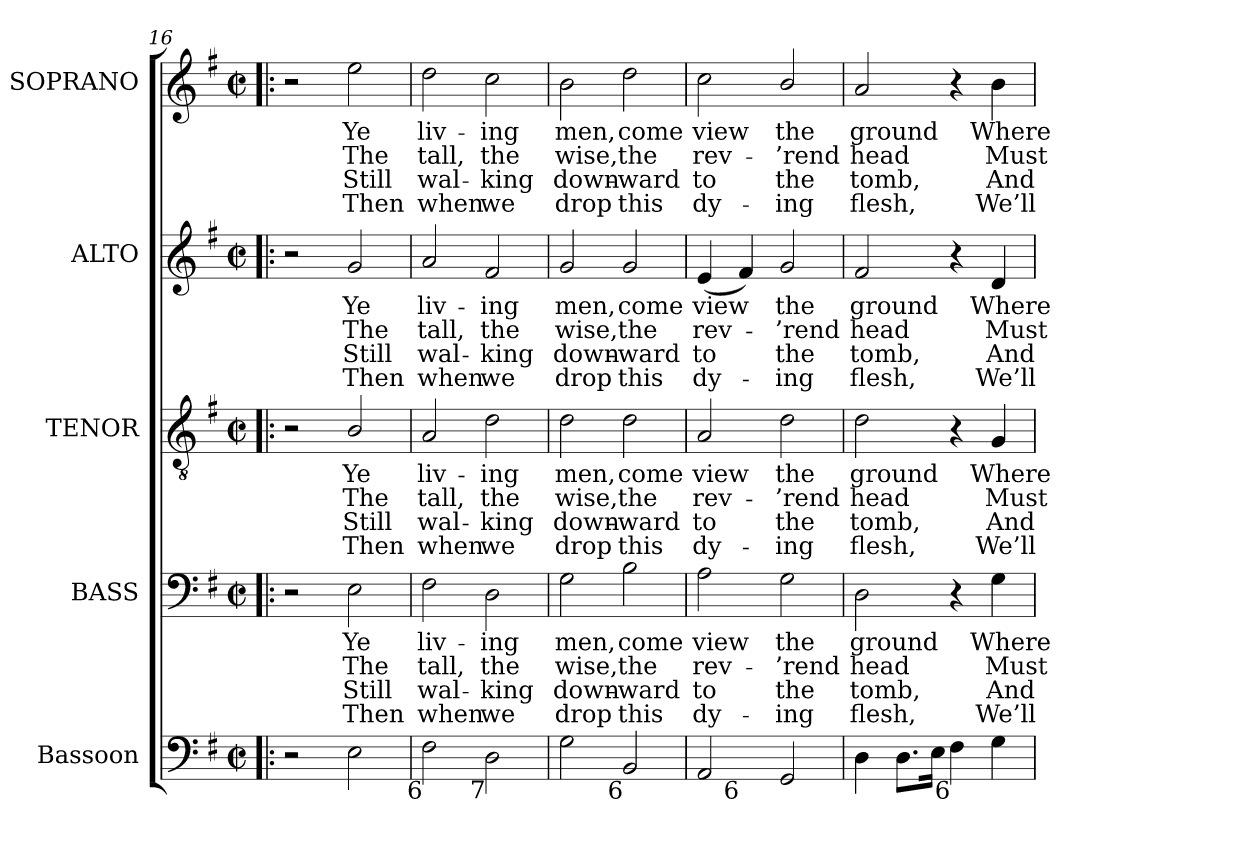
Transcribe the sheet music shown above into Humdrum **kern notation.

**kern	**kern	**text	**text	**text	**text	**kern	**text	**text	**text	**text	**kern	**text	**text	**text	**text	**kern	**text	**text	**text	**text
*part5	*part4	*part4	*part4	*part4	*part4	*part3	*part3	*part3	*part3	*part3	*part2	*part2	*part2	*part2	*part2	*part1	*part1	*part1	*part1	*part1
*staff5	*staff4	*staff4	*staff4	*staff4	*staff4	*staff3	*staff3	*staff3	*staff3	*staff3	*staff2	*staff2	*staff2	*staff2	*staff2	*staff1	*staff1	*staff1	*staff1	*staff1
*I"Bassoon	*I"BASS	*	*	*	*	*I"TENOR	*	*	*	*	*I"ALTO	*	*	*	*	*I"SOPRANO	*	*	*	*
*I'Bsn.	*I'B.	*	*	*	*	*I'T.	*	*	*	*	*I'A.	*	*	*	*	*I'S.	*	*	*	*
!!LO:PB:g=z
*clefF4	*clefF4	*	*	*	*	*clefGv2	*	*	*	*	*clefG2	*	*	*	*	*clefG2	*	*	*	*
*	*	*	*	*	*	*ITrd7c12	*	*	*	*	*	*	*	*	*	*	*	*	*	*
*k[f#]	*k[f#]	*	*	*	*	*k[f#]	*	*	*	*	*k[f#]	*	*	*	*	*k[f#]	*	*	*	*
*e:	*e:	*	*	*	*	*e:	*	*	*	*	*e:	*	*	*	*	*e:	*	*	*	*
*M2/2	*M2/2	*	*	*	*	*M2/2	*	*	*	*	*M2/2	*	*	*	*	*M2/2	*	*	*	*
*met(c|)	*met(c|)	*	*	*	*	*met(c|)	*	*	*	*	*met(c|)	*	*	*	*	*met(c|)	*	*	*	*
=16!|:	=16!|:	=16!|:	=16!|:	=16!|:	=16!|:	=16!|:	=16!|:	=16!|:	=16!|:	=16!|:	=16!|:	=16!|:	=16!|:	=16!|:	=16!|:	=16!|:	=16!|:	=16!|:	=16!|:	=16!|:
2r	2r	.	.	.	.	2r	.	.	.	.	2r	.	.	.	.	2r	.	.	.	.
!	!	!LO:LY:b:color=#000000	!LO:LY:b:color=#000000	!LO:LY:b:color=#000000	!LO:LY:b:color=#000000	!	!	!	!	!	!	!	!	!	!	!	!	!	!	!
!	!	!	!	!	!	!	!LO:LY:b:color=#000000	!LO:LY:b:color=#000000	!LO:LY:b:color=#000000	!LO:LY:b:color=#000000	!	!	!	!	!	!	!	!	!	!
!	!	!	!	!	!	!	!	!	!	!	!	!LO:LY:b:color=#000000	!LO:LY:b:color=#000000	!LO:LY:b:color=#000000	!LO:LY:b:color=#000000	!	!	!	!	!
!	!	!	!	!	!	!	!	!	!	!	!	!	!	!	!	!	!LO:LY:b:color=#000000	!LO:LY:b:color=#000000	!LO:LY:b:color=#000000	!LO:LY:b:color=#000000
2Ei\	2Ei\	Ye	The	Still	Then	2BBi/	Ye	The	Still	Then	2gi/	Ye	The	Still	Then	2eei\	Ye	The	Still	Then
=17	=17	=17	=17	=17	=17	=17	=17	=17	=17	=17	=17	=17	=17	=17	=17	=17	=17	=17	=17	=17
!	!	!LO:LY:b:color=#000000	!LO:LY:b:color=#000000	!LO:LY:b:color=#000000	!LO:LY:b:color=#000000	!	!	!	!	!	!	!	!	!	!	!	!	!	!	!
!	!	!	!	!	!	!	!LO:LY:b:color=#000000	!LO:LY:b:color=#000000	!LO:LY:b:color=#000000	!LO:LY:b:color=#000000	!	!	!	!	!	!	!	!	!	!
!	!	!	!	!	!	!	!	!	!	!	!	!LO:LY:b:color=#000000	!LO:LY:b:color=#000000	!LO:LY:b:color=#000000	!LO:LY:b:color=#000000	!	!	!	!	!
!LO:TX:b:rj:t=6	!	!	!	!	!	!	!	!	!	!	!	!	!	!	!	!	!	!	!	!
!	!	!	!	!	!	!	!	!	!	!	!	!	!	!	!	!	!LO:LY:b:color=#000000	!LO:LY:b:color=#000000	!LO:LY:b:color=#000000	!LO:LY:b:color=#000000
2F#i\	2F#i\	liv-	tall,	wal-	-when	2AAi/	liv-	tall,	wal-	-when	2ai/	liv-	tall,	wal-	-when	2ddi\	liv-	tall,	wal-	-when
!	!	!LO:LY:b:color=#000000	!LO:LY:b:color=#000000	!LO:LY:b:color=#000000	!LO:LY:b:color=#000000	!	!	!	!	!	!	!	!	!	!	!	!	!	!	!
!	!	!	!	!	!	!	!LO:LY:b:color=#000000	!LO:LY:b:color=#000000	!LO:LY:b:color=#000000	!LO:LY:b:color=#000000	!	!	!	!	!	!	!	!	!	!
!	!	!	!	!	!	!	!	!	!	!	!	!LO:LY:b:color=#000000	!LO:LY:b:color=#000000	!LO:LY:b:color=#000000	!LO:LY:b:color=#000000	!	!	!	!	!
!LO:TX:b:rj:t=7	!	!	!	!	!	!	!	!	!	!	!	!	!	!	!	!	!	!	!	!
!	!	!	!	!	!	!	!	!	!	!	!	!	!	!	!	!	!LO:LY:b:color=#000000	!LO:LY:b:color=#000000	!LO:LY:b:color=#000000	!LO:LY:b:color=#000000
2Di\	2Di\	-ing	the	king	we	2Di\	-ing	the	king	we	2f#i/	-ing	the	king	we	2cci\	-ing	the	king	we
=18	=18	=18	=18	=18	=18	=18	=18	=18	=18	=18	=18	=18	=18	=18	=18	=18	=18	=18	=18	=18
!	!	!LO:LY:b:color=#000000	!LO:LY:b:color=#000000	!LO:LY:b:color=#000000	!LO:LY:b:color=#000000	!	!	!	!	!	!	!	!	!	!	!	!	!	!	!
!	!	!	!	!	!	!	!LO:LY:b:color=#000000	!LO:LY:b:color=#000000	!LO:LY:b:color=#000000	!LO:LY:b:color=#000000	!	!	!	!	!	!	!	!	!	!
!	!	!	!	!	!	!	!	!	!	!	!	!LO:LY:b:color=#000000	!LO:LY:b:color=#000000	!LO:LY:b:color=#000000	!LO:LY:b:color=#000000	!	!	!	!	!
!	!	!	!	!	!	!	!	!	!	!	!	!	!	!	!	!	!LO:LY:b:color=#000000	!LO:LY:b:color=#000000	!LO:LY:b:color=#000000	!LO:LY:b:color=#000000
2Gi\	2Gi\	men,	wise,	down-	-drop	2Di\	men,	wise,	down-	-drop	2gi/	men,	wise,	down-	-drop	2bi\	men,	wise,	down-	-drop
!	!	!LO:LY:b:color=#000000	!LO:LY:b:color=#000000	!LO:LY:b:color=#000000	!LO:LY:b:color=#000000	!	!	!	!	!	!	!	!	!	!	!	!	!	!	!
!	!	!	!	!	!	!	!LO:LY:b:color=#000000	!LO:LY:b:color=#000000	!LO:LY:b:color=#000000	!LO:LY:b:color=#000000	!	!	!	!	!	!	!	!	!	!
!	!	!	!	!	!	!	!	!	!	!	!	!LO:LY:b:color=#000000	!LO:LY:b:color=#000000	!LO:LY:b:color=#000000	!LO:LY:b:color=#000000	!	!	!	!	!
!LO:TX:b:rj:t=6	!	!	!	!	!	!	!	!	!	!	!	!	!	!	!	!	!	!	!	!
!	!	!	!	!	!	!	!	!	!	!	!	!	!	!	!	!	!LO:LY:b:color=#000000	!LO:LY:b:color=#000000	!LO:LY:b:color=#000000	!LO:LY:b:color=#000000
2BBi/	2Bi\	come	the	ward	this	2Di\	come	the	ward	this	2gi/	come	the	ward	this	2ddi\	come	the	ward	this
=19	=19	=19	=19	=19	=19	=19	=19	=19	=19	=19	=19	=19	=19	=19	=19	=19	=19	=19	=19	=19
!	!	!LO:LY:b:color=#000000	!LO:LY:b:color=#000000	!LO:LY:b:color=#000000	!LO:LY:b:color=#000000	!	!	!	!	!	!	!	!	!	!	!	!	!	!	!
!	!	!	!	!	!	!	!LO:LY:b:color=#000000	!LO:LY:b:color=#000000	!LO:LY:b:color=#000000	!LO:LY:b:color=#000000	!	!	!	!	!	!	!	!	!	!
!	!	!	!	!	!	!	!	!	!	!	!	!LO:LY:b:color=#000000	!LO:LY:b:color=#000000	!LO:LY:b:color=#000000	!LO:LY:b:color=#000000	!	!	!	!	!
!LO:TX:b:rj:t=5	!	!	!	!	!	!	!	!	!	!	!	!	!	!	!	!	!	!	!	!
!	!	!	!	!	!	!	!	!	!	!	!	!	!	!	!	!	!LO:LY:b:color=#000000	!LO:LY:b:color=#000000	!LO:LY:b:color=#000000	!LO:LY:b:color=#000000
*^	*	*	*	*	*	*	*	*	*	*	*	*	*	*	*	*	*	*	*	*
2AAi/	4ryy	2Ai\	view	rev-	to	dy-	2AAi/	view	rev-	to	dy-	(4ei/	view	rev-	to	dy-	2cci\	view	rev-	to	dy-
!	!LO:TX:b:rj:t=6	!	!	!	!	!	!	!	!	!	!	!	!	!	!	!	!	!	!	!	!
.	2.ryy	.	.	.	.	.	.	.	.	.	.	4f#i/)	.	.	.	.	.	.	.	.	.
!	!	!	!LO:LY:b:color=#000000	!LO:LY:b:color=#000000	!LO:LY:b:color=#000000	!LO:LY:b:color=#000000	!	!	!	!	!	!	!	!	!	!	!	!	!	!	!
!	!	!	!	!	!	!	!	!LO:LY:b:color=#000000	!LO:LY:b:color=#000000	!LO:LY:b:color=#000000	!LO:LY:b:color=#000000	!	!	!	!	!	!	!	!	!	!
!	!	!	!	!	!	!	!	!	!	!	!	!	!LO:LY:b:color=#000000	!LO:LY:b:color=#000000	!LO:LY:b:color=#000000	!LO:LY:b:color=#000000	!	!	!	!	!
!	!	!	!	!	!	!	!	!	!	!	!	!	!	!	!	!	!	!LO:LY:b:color=#000000	!LO:LY:b:color=#000000	!LO:LY:b:color=#000000	!LO:LY:b:color=#000000
2GGi/	.	2Gi\	the	-’rend	-the	ing	2Di\	the	-’rend	-the	ing	2gi/	the	-’rend	-the	ing	2bi/	the	-’rend	-the	ing
*v	*v	*	*	*	*	*	*	*	*	*	*	*	*	*	*	*	*	*	*	*	*
=20	=20	=20	=20	=20	=20	=20	=20	=20	=20	=20	=20	=20	=20	=20	=20	=20	=20	=20	=20	=20
*^	*	*	*	*	*	*	*	*	*	*	*	*	*	*	*	*	*	*	*	*
!	!	!	!LO:LY:b:color=#000000	!LO:LY:b:color=#000000	!LO:LY:b:color=#000000	!LO:LY:b:color=#000000	!	!	!	!	!	!	!	!	!	!	!	!	!	!	!
*v	*v	*	*	*	*	*	*	*	*	*	*	*	*	*	*	*	*	*	*	*	*
*^	*	*	*	*	*	*	*	*	*	*	*	*	*	*	*	*	*	*	*	*
!	!	!	!	!	!	!	!	!LO:LY:b:color=#000000	!LO:LY:b:color=#000000	!LO:LY:b:color=#000000	!LO:LY:b:color=#000000	!	!	!	!	!	!	!	!	!	!
*v	*v	*	*	*	*	*	*	*	*	*	*	*	*	*	*	*	*	*	*	*	*
*^	*	*	*	*	*	*	*	*	*	*	*	*	*	*	*	*	*	*	*	*
!	!	!	!	!	!	!	!	!	!	!	!	!	!LO:LY:b:color=#000000	!LO:LY:b:color=#000000	!LO:LY:b:color=#000000	!LO:LY:b:color=#000000	!	!	!	!	!
*v	*v	*	*	*	*	*	*	*	*	*	*	*	*	*	*	*	*	*	*	*	*
*^	*	*	*	*	*	*	*	*	*	*	*	*	*	*	*	*	*	*	*	*
!	!	!	!	!	!	!	!	!	!	!	!	!	!	!	!	!	!	!LO:LY:b:color=#000000	!LO:LY:b:color=#000000	!LO:LY:b:color=#000000	!LO:LY:b:color=#000000
*v	*v	*	*	*	*	*	*	*	*	*	*	*	*	*	*	*	*	*	*	*	*
4Di\	2Di\	ground	head	tomb,	flesh,	2Di\	ground	head	tomb,	flesh,	2f#i/	ground	head	tomb,	flesh,	2ai/	ground	head	tomb,	flesh,
8.Di\L	.	.	.	.	.	.	.	.	.	.	.	.	.	.	.	.	.	.	.	.
16Ei\Jk	.	.	.	.	.	.	.	.	.	.	.	.	.	.	.	.	.	.	.	.
!LO:TX:b:rj:t=6	!	!	!	!	!	!	!	!	!	!	!	!	!	!	!	!	!	!	!	!
4F#i\	4r	.	.	.	.	4r	.	.	.	.	4r	.	.	.	.	4r	.	.	.	.
!	!	!LO:LY:b:color=#000000	!LO:LY:b:color=#000000	!LO:LY:b:color=#000000	!LO:LY:b:color=#000000	!	!	!	!	!	!	!	!	!	!	!	!	!	!	!
!	!	!	!	!	!	!	!LO:LY:b:color=#000000	!LO:LY:b:color=#000000	!LO:LY:b:color=#000000	!LO:LY:b:color=#000000	!	!	!	!	!	!	!	!	!	!
!	!	!	!	!	!	!	!	!	!	!	!	!LO:LY:b:color=#000000	!LO:LY:b:color=#000000	!LO:LY:b:color=#000000	!LO:LY:b:color=#000000	!	!	!	!	!
!	!	!	!	!	!	!	!	!	!	!	!	!	!	!	!	!	!LO:LY:b:color=#000000	!LO:LY:b:color=#000000	!LO:LY:b:color=#000000	!LO:LY:b:color=#000000
4Gi\	4Gi\	Where	Must	And	We’ll	4GGi/	Where	Must	And	We’ll	4di/	Where	Must	And	We’ll	4bi\	Where	Must	And	We’ll
=	=	=	=	=	=	=	=	=	=	=	=	=	=	=	=	=	=	=	=	=
*-	*-	*-	*-	*-	*-	*-	*-	*-	*-	*-	*-	*-	*-	*-	*-	*-	*-	*-	*-	*-
